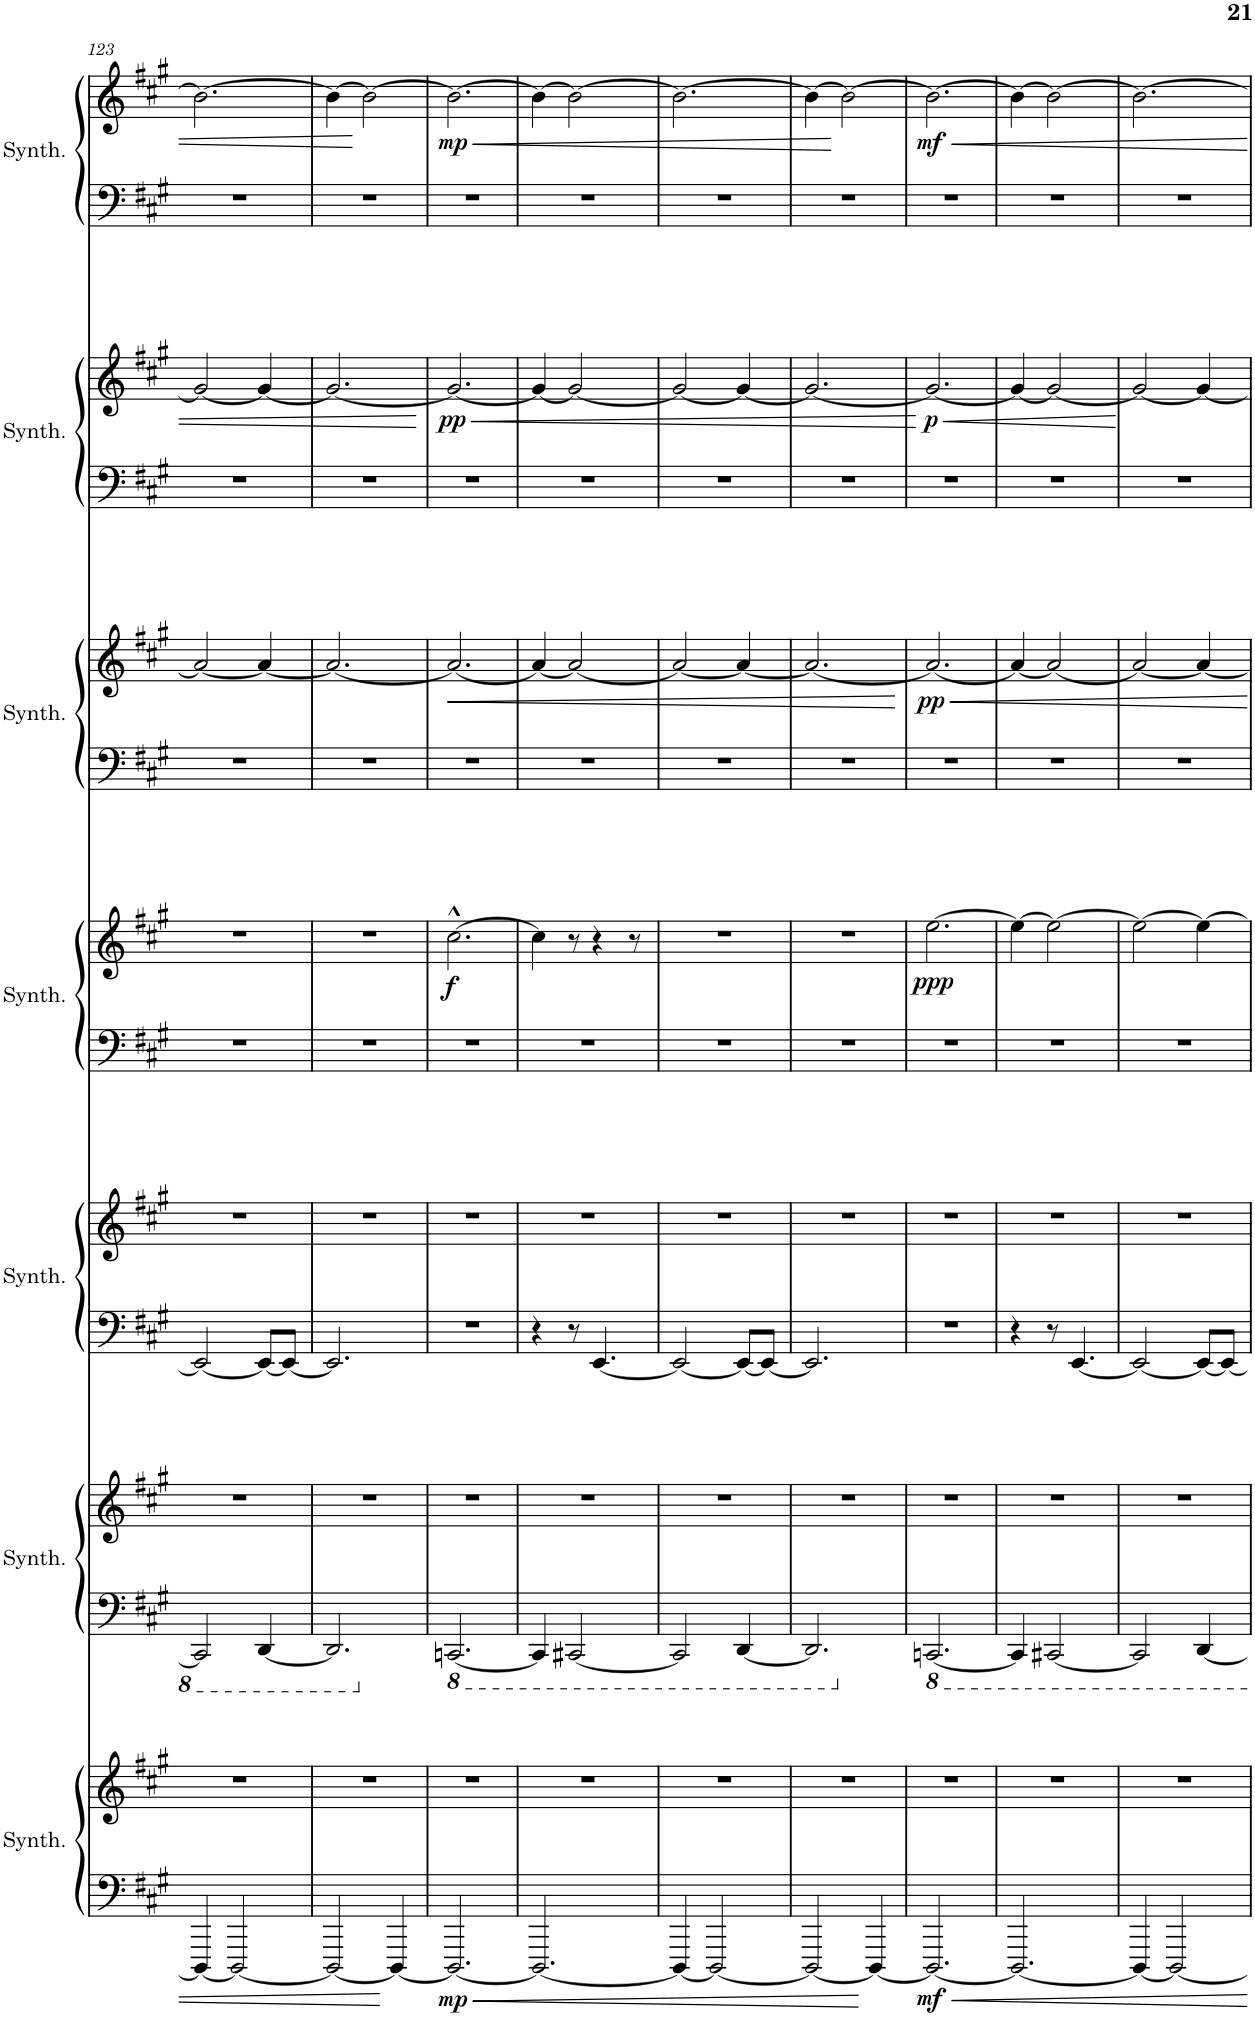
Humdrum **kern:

**kern	**kern	**dynam	**kern	**kern	**kern	**kern	**kern	**kern	**dynam	**kern	**kern	**dynam	**kern	**kern	**dynam	**kern	**kern	**dynam
*part7	*part7	*part7	*part6	*part6	*part5	*part5	*part4	*part4	*part4	*part3	*part3	*part3	*part2	*part2	*part2	*part1	*part1	*part1
*staff14	*staff13	*staff13/14	*staff12	*staff11	*staff10	*staff9	*staff8	*staff7	*staff7/8	*staff6	*staff5	*staff5/6	*staff4	*staff3	*staff3/4	*staff2	*staff1	*staff1/2
*I"Crystal Synthesizer	*	*	*I"Saw Synthesizer	*	*I"Atmosphere Synthesizer	*	*I"Goblins Synthesizer	*	*	*I"Choir Synthesizer	*	*	*I"Bowed Synthesizer	*	*	*I"String Synthesizer	*	*
*I'Synth.	*	*	*I'Synth.	*	*I'Synth.	*	*I'Synth.	*	*	*I'Synth.	*	*	*I'Synth.	*	*	*I'Synth.	*	*
!!LO:PB:g=z
*clefF4	*clefG2	*	*clefF4	*clefG2	*clefF4	*clefG2	*clefF4	*clefG2	*	*clefF4	*clefG2	*	*clefF4	*clefG2	*	*clefF4	*clefG2	*
*k[f#c#g#]	*k[f#c#g#]	*	*k[f#c#g#]	*k[f#c#g#]	*k[f#c#g#]	*k[f#c#g#]	*k[f#c#g#]	*k[f#c#g#]	*	*k[f#c#g#]	*k[f#c#g#]	*	*k[f#c#g#]	*k[f#c#g#]	*	*k[f#c#g#]	*k[f#c#g#]	*
*M6/8	*M6/8	*	*M6/8	*M6/8	*M6/8	*M6/8	*M6/8	*M6/8	*	*M6/8	*M6/8	*	*M6/8	*M6/8	*	*M6/8	*M6/8	*
=123	=123	=123	=123	=123	=123	=123	=123	=123	=123	=123	=123	=123	=123	=123	=123	=123	=123	=123
4DDD/_	2.r	.	2CCC#/]	2.r	2EE/_	2.r	2.r	2.r	.	2.r	2a/_	.	2.r	2g#/_	.	2.r	2.b\_	.
2DDD/_	.	.	.	.	.	.	.	.	.	.	.	.	.	.	.	.	.	.
.	.	.	[4DDD/	.	8EE/L_	.	.	.	.	.	4a/_	.	.	4g#/_	.	.	.	.
.	.	.	.	.	8EE/J_	.	.	.	.	.	.	.	.	.	.	.	.	.
=124	=124	=124	=124	=124	=124	=124	=124	=124	=124	=124	=124	=124	=124	=124	=124	=124	=124	=124
2DDD/_	2.r	.	2.DDD/]	2.r	2.EE/]	2.r	2.r	2.r	.	2.r	2.a/_	.	2.r	2.g#/_	.	2.r	4b\_	.
.	.	.	.	.	.	.	.	.	.	.	.	.	.	.	.	.	2b\_	.
4DDD/_	.	.	.	.	.	.	.	.	.	.	.	.	.	.	.	.	.	.
=125	=125	=125	=125	=125	=125	=125	=125	=125	=125	=125	=125	=125	=125	=125	=125	=125	=125	=125
*	*	*	*8ba	*	*	*	*	*	*	*	*	*	*	*	*	*	*	*
!	!	!LO:DY:b=2	!	!	!	!	!	!	!LO:DY:b	!	!	!LO:HP:b	!	!	!LO:HP:b	!	!	!LO:HP:b
!	!	!	!	!	!	!	!	!	!	!	!	!	!	!	!LO:DY:n=1:b	!	!	!LO:DY:n=1:b
2.DDD/_	2.r	mp	[2.CCCn/	2.r	2.r	2.r	2.r	[2.cc#^^\	f	2.r	2.a/_	<	2.r	2.g#/_	< pp	2.r	2.b\_	< mp
=126	=126	=126	=126	=126	=126	=126	=126	=126	=126	=126	=126	=126	=126	=126	=126	=126	=126	=126
2.DDD/_	2.r	.	4CCC/]	2.r	4r	2.r	2.r	4cc#\]	.	2.r	4a/_	.	2.r	4g#/_	.	2.r	4b\_	.
.	.	.	[2CCC#X/	.	8r	.	.	8r	.	.	2a/_	.	.	2g#/_	.	.	2b\_	.
.	.	.	.	.	[4.EE/	.	.	4r	.	.	.	.	.	.	.	.	.	.
.	.	.	.	.	.	.	.	8r	.	.	.	.	.	.	.	.	.	.
=127	=127	=127	=127	=127	=127	=127	=127	=127	=127	=127	=127	=127	=127	=127	=127	=127	=127	=127
4DDD/_	2.r	.	2CCC#/]	2.r	2EE/_	2.r	2.r	2.r	.	2.r	2a/_	.	2.r	2g#/_	.	2.r	2.b\_	.
2DDD/_	.	.	.	.	.	.	.	.	.	.	.	.	.	.	.	.	.	.
.	.	.	[4DDD/	.	8EE/L_	.	.	.	.	.	4a/_	.	.	4g#/_	.	.	.	.
.	.	.	.	.	8EE/J_	.	.	.	.	.	.	.	.	.	.	.	.	.
=128	=128	=128	=128	=128	=128	=128	=128	=128	=128	=128	=128	=128	=128	=128	=128	=128	=128	=128
2DDD/_	2.r	.	2.DDD/]	2.r	2.EE/]	2.r	2.r	2.r	.	2.r	2.a/_	.	2.r	2.g#/_	.	2.r	4b\_	.
.	.	.	.	.	.	.	.	.	.	.	.	.	.	.	.	.	2b\_	[
4DDD/_	.	.	.	.	.	.	.	.	.	.	.	.	.	.	.	.	.	.
.	.	.	.	.	.	.	.	.	.	.	.	[	.	.	[	.	.	.
=129	=129	=129	=129	=129	=129	=129	=129	=129	=129	=129	=129	=129	=129	=129	=129	=129	=129	=129
*	*	*	*X8ba	*	*	*	*	*	*	*	*	*	*	*	*	*	*	*
!	!	!LO:DY:b=2	!	!	!	!	!	!	!LO:DY:b	!	!	!LO:DY:b	!	!	!LO:DY:b	!	!	!LO:DY:b
2.DDD/_	2.r	mf	[2.CCCn/	2.r	2.r	2.r	2.r	[2.ee\	ppp	2.r	2.a/_	pp	2.r	2.g#/_	p	2.r	2.b\_	mf
=130	=130	=130	=130	=130	=130	=130	=130	=130	=130	=130	=130	=130	=130	=130	=130	=130	=130	=130
2.DDD/_	2.r	.	4CCC/]	2.r	4r	2.r	2.r	4ee\_	.	2.r	4a/_	.	2.r	4g#/_	.	2.r	4b\_	.
.	.	.	[2CCC#X/	.	8r	.	.	2ee\_	.	.	2a/_	.	.	2g#/_	.	.	2b\_	.
.	.	.	.	.	[4.EE/	.	.	.	.	.	.	.	.	.	.	.	.	.
=131	=131	=131	=131	=131	=131	=131	=131	=131	=131	=131	=131	=131	=131	=131	=131	=131	=131	=131
4DDD/_	2.r	.	2CCC#/]	2.r	2EE/_	2.r	2.r	2ee\_	.	2.r	2a/_	.	2.r	2g#/_	.	2.r	2.b\_	.
2DDD/_	.	.	.	.	.	.	.	.	.	.	.	.	.	.	.	.	.	.
.	.	.	[4DDD/	.	8EE/L_	.	.	4ee\_	.	.	4a/_	.	.	4g#/_	.	.	.	.
.	.	.	.	.	8EE/J_	.	.	.	.	.	.	.	.	.	.	.	.	.
=	=	=	=	=	=	=	=	=	=	=	=	=	=	=	=	=	=	=
*-	*-	*-	*-	*-	*-	*-	*-	*-	*-	*-	*-	*-	*-	*-	*-	*-	*-	*-
